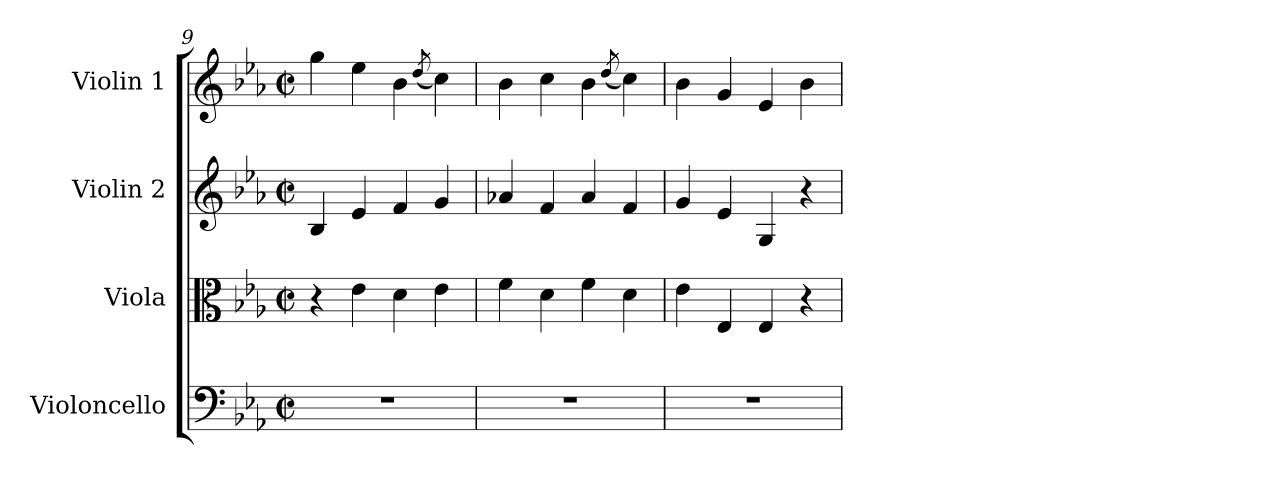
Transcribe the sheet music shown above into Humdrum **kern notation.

**kern	**kern	**dynam	**kern	**kern
*part4	*part3	*part3	*part2	*part1
*staff4	*staff3	*staff3	*staff2	*staff1
*I"Violoncello	*I"Viola	*	*I"Violin 2	*I"Violin 1
*I'Vc	*I'Vla	*	*I'Vln	*I'Vln
!!LO:LB:g=z
*clefF4	*clefC3	*	*clefG2	*clefG2
*k[b-e-a-]	*k[b-e-a-]	*	*k[b-e-a-]	*k[b-e-a-]
*M2/2	*M2/2	*	*M2/2	*M2/2
*met(c|)	*met(c|)	*	*met(c|)	*met(c|)
=9	=9	=9	=9	=9
1r	4r	.	4B-/	4gg\
!	!	!LO:DY:b	!	!
!	!	!LO:DY:n=1:b	!	!
!	!	!LO:DY:n=2:b	!	!
.	4e-\	other-dynamics p other-dynamics	4e-/	4ee-\
.	4d\	.	4f/	4b-\
.	.	.	.	(8qdd/
.	4e-\	.	4g/	4cc\)
=10	=10	=10	=10	=10
1r	4f\	.	4a-X/	4b-\
.	4d\	.	4f/	4cc\
.	4f\	.	4a-/	4b-\
.	.	.	.	(8qdd/
.	4d\	.	4f/	4cc\)
=11	=11	=11	=11	=11
1r	4e-\	.	4g/	4b-\
.	4E-/	.	4e-/	4g/
.	4E-/	.	4G/	4e-/
.	4r	.	4r	4b-\
=	=	=	=	=
*-	*-	*-	*-	*-
